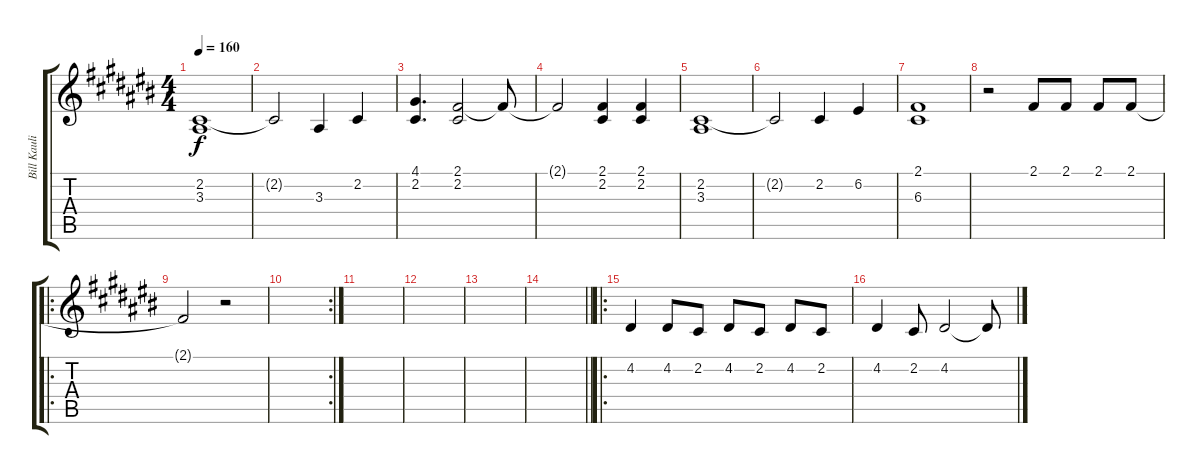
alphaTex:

\track ("Bill Kaulitz" "Bill Kauli") {instrument electricgrandpiano}
\staff {score tabs}
\tuning (E4 B3 G3 D3 A2 E2) {hide}
\ts (4 4)
\tempo 160
\clef g2
\ks c#
(2.2 3.3).1{dy f} |
2.2{t}.2 3.3.4 2.2.4 |
(4.1 2.2).4{d} (2.1 2.2).2 2.1{t}.8 |
2.1{t}.2 (2.1 2.2).4 (2.1 2.2).4 |
(2.2 3.3).1 |
2.2{t}.2 2.2.4 6.2.4 |
(2.1 6.3).1 |
r.2 2.1.8 2.1.8 2.1.8 2.1.8 |
\ro
2.1{t}.2 r.2 |
\rc 2
|
|
|
|
\barLineRight lightlight
|
\ro
4.2.4 4.2.8 2.2.8 4.2.8 2.2.8 4.2.8 2.2.8 |
4.2.4 2.2.8 4.2.2 4.2{t}.8
